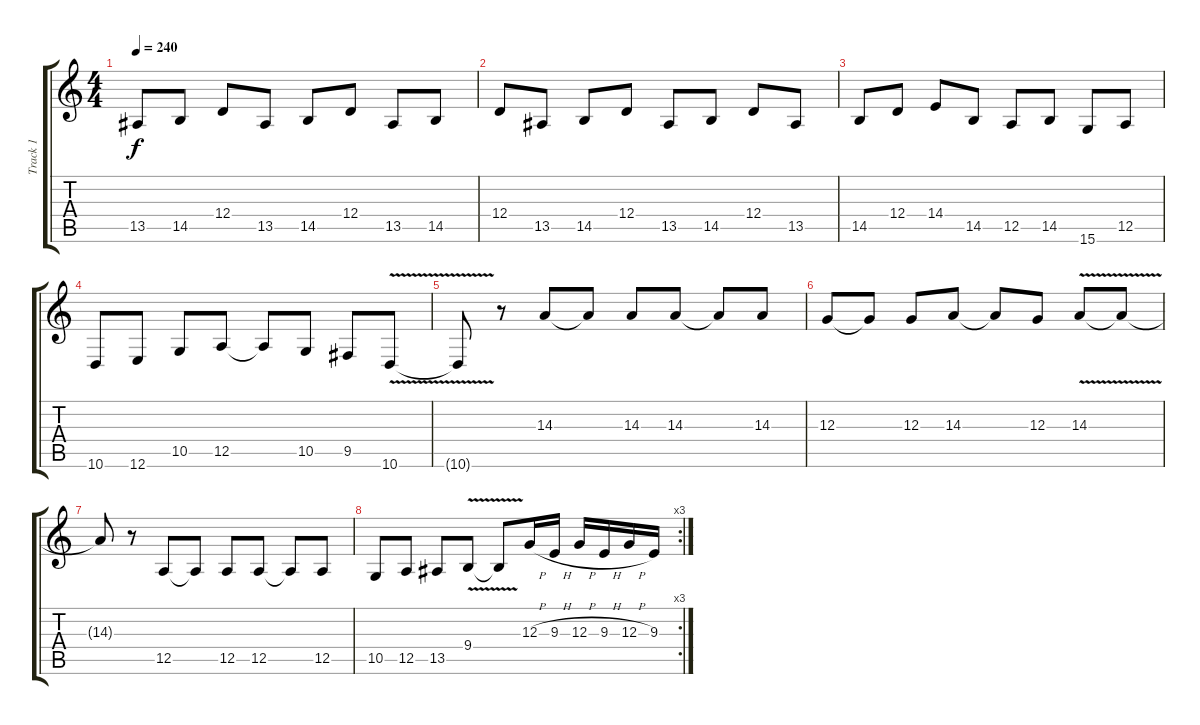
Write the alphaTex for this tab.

\track ("Track 1" "Track 1") {instrument lead5charang}
\staff {score tabs}
\tuning (E4 B3 G3 D3 A2 E2) {hide}
\ts (4 4)
\tempo 240
\clef g2
\ks c
13.5.8{dy f} 14.5.8 12.4.8 13.5.8 14.5.8 12.4.8 13.5.8 14.5.8 |
12.4.8 13.5.8 14.5.8 12.4.8 13.5.8 14.5.8 12.4.8 13.5.8 |
14.5.8 12.4.8 14.4.8 14.5.8 12.5.8 14.5.8 15.6.8 12.5.8 |
10.6.8 12.6.8 10.5.8 12.5.8 12.5{t}.8 10.5.8 9.5.8 10.6{v}.8 |
10.6{t}.8 r.8 14.3.8 14.3{t}.8 14.3.8 14.3.8 14.3{t}.8 14.3.8 |
12.3.8 12.3{t}.8 12.3.8 14.3.8 14.3{t}.8 12.3.8 14.3{v}.8 14.3{t}.8 |
14.3{t}.8 r.8 12.5.8 12.5{t}.8 12.5.8 12.5.8 12.5{t}.8 12.5.8 |
\rc 3
10.5.8 12.5.8 13.5.8 9.4{v}.8 9.4{t}.8 12.3{h}.16 9.3{h}.16 12.3{h}.16 9.3{h}.16 12.3{h}.16 9.3.16
